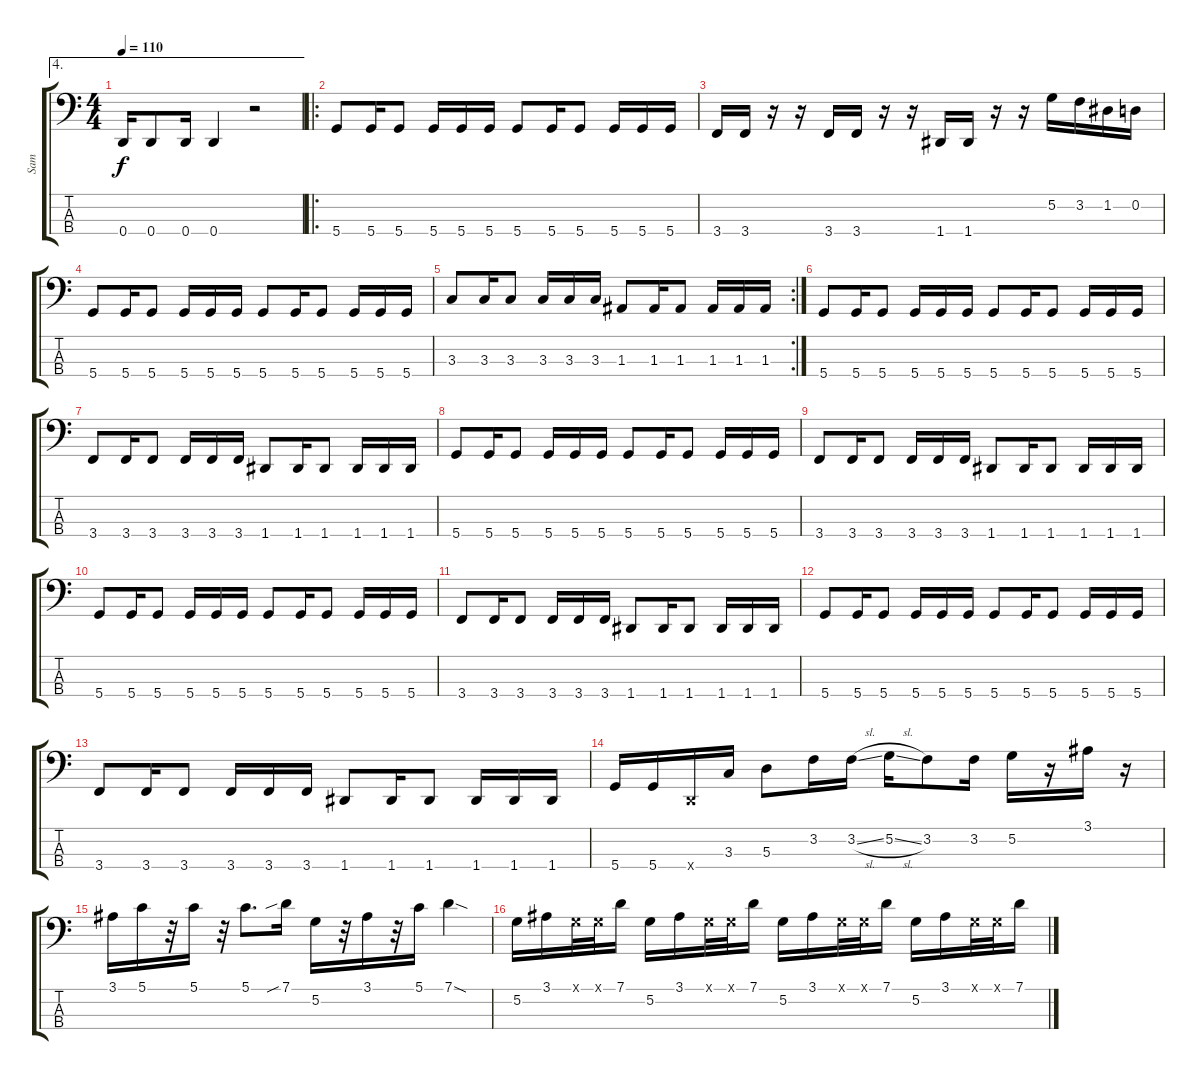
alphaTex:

\track ("Sam" "Sam") {instrument slapbass2}
\staff {score tabs}
\tuning (G2 D2 A1 D1) {hide}
\ae 4
\ts (4 4)
\tempo 110
\clef f4
\ks c
0.4.16{dy f} 0.4.8 0.4.16 0.4.4 r.2 |
\ro
5.4.8 5.4.16 5.4.8 5.4.16 5.4.16 5.4.16 5.4.8 5.4.16 5.4.8 5.4.16 5.4.16 5.4.16 |
3.4.16 3.4.16 r.16 r.16 3.4.16 3.4.16 r.16 r.16 1.4.16 1.4.16 r.16 r.16 5.2.16 3.2.16 1.2.16 0.2.16 |
5.4.8 5.4.16 5.4.8 5.4.16 5.4.16 5.4.16 5.4.8 5.4.16 5.4.8 5.4.16 5.4.16 5.4.16 |
\rc 2
3.3.8 3.3.16 3.3.8 3.3.16 3.3.16 3.3.16 1.3.8 1.3.16 1.3.8 1.3.16 1.3.16 1.3.16 |
5.4.8 5.4.16 5.4.8 5.4.16 5.4.16 5.4.16 5.4.8 5.4.16 5.4.8 5.4.16 5.4.16 5.4.16 |
3.4.8 3.4.16 3.4.8 3.4.16 3.4.16 3.4.16 1.4.8 1.4.16 1.4.8 1.4.16 1.4.16 1.4.16 |
5.4.8 5.4.16 5.4.8 5.4.16 5.4.16 5.4.16 5.4.8 5.4.16 5.4.8 5.4.16 5.4.16 5.4.16 |
3.4.8 3.4.16 3.4.8 3.4.16 3.4.16 3.4.16 1.4.8 1.4.16 1.4.8 1.4.16 1.4.16 1.4.16 |
5.4.8 5.4.16 5.4.8 5.4.16 5.4.16 5.4.16 5.4.8 5.4.16 5.4.8 5.4.16 5.4.16 5.4.16 |
3.4.8 3.4.16 3.4.8 3.4.16 3.4.16 3.4.16 1.4.8 1.4.16 1.4.8 1.4.16 1.4.16 1.4.16 |
5.4.8 5.4.16 5.4.8 5.4.16 5.4.16 5.4.16 5.4.8 5.4.16 5.4.8 5.4.16 5.4.16 5.4.16 |
3.4.8 3.4.16 3.4.8 3.4.16 3.4.16 3.4.16 1.4.8 1.4.16 1.4.8 1.4.16 1.4.16 1.4.16 |
5.4.16 5.4.16 0.4{x}.16 3.3.16 5.3.8 3.2.16 3.2{sl}.16 5.2{sl}.16 3.2.8 3.2.16 5.2.16 r.16 3.1.16 r.16 |
3.1.16 5.1.16 r.32 5.1.16 r.32 5.1.8{d} 7.1{sib}.16 5.2.16 r.32 3.1.16 r.32 5.1.16 7.1{sod}.4 |
5.2.16 3.1.16 0.1{x}.32 0.1{x}.32 7.1.16 5.2.16 3.1.16 0.1{x}.32 0.1{x}.32 7.1.16 5.2.16 3.1.16 0.1{x}.32 0.1{x}.32 7.1.16 5.2.16 3.1.16 0.1{x}.32 0.1{x}.32 7.1.16
